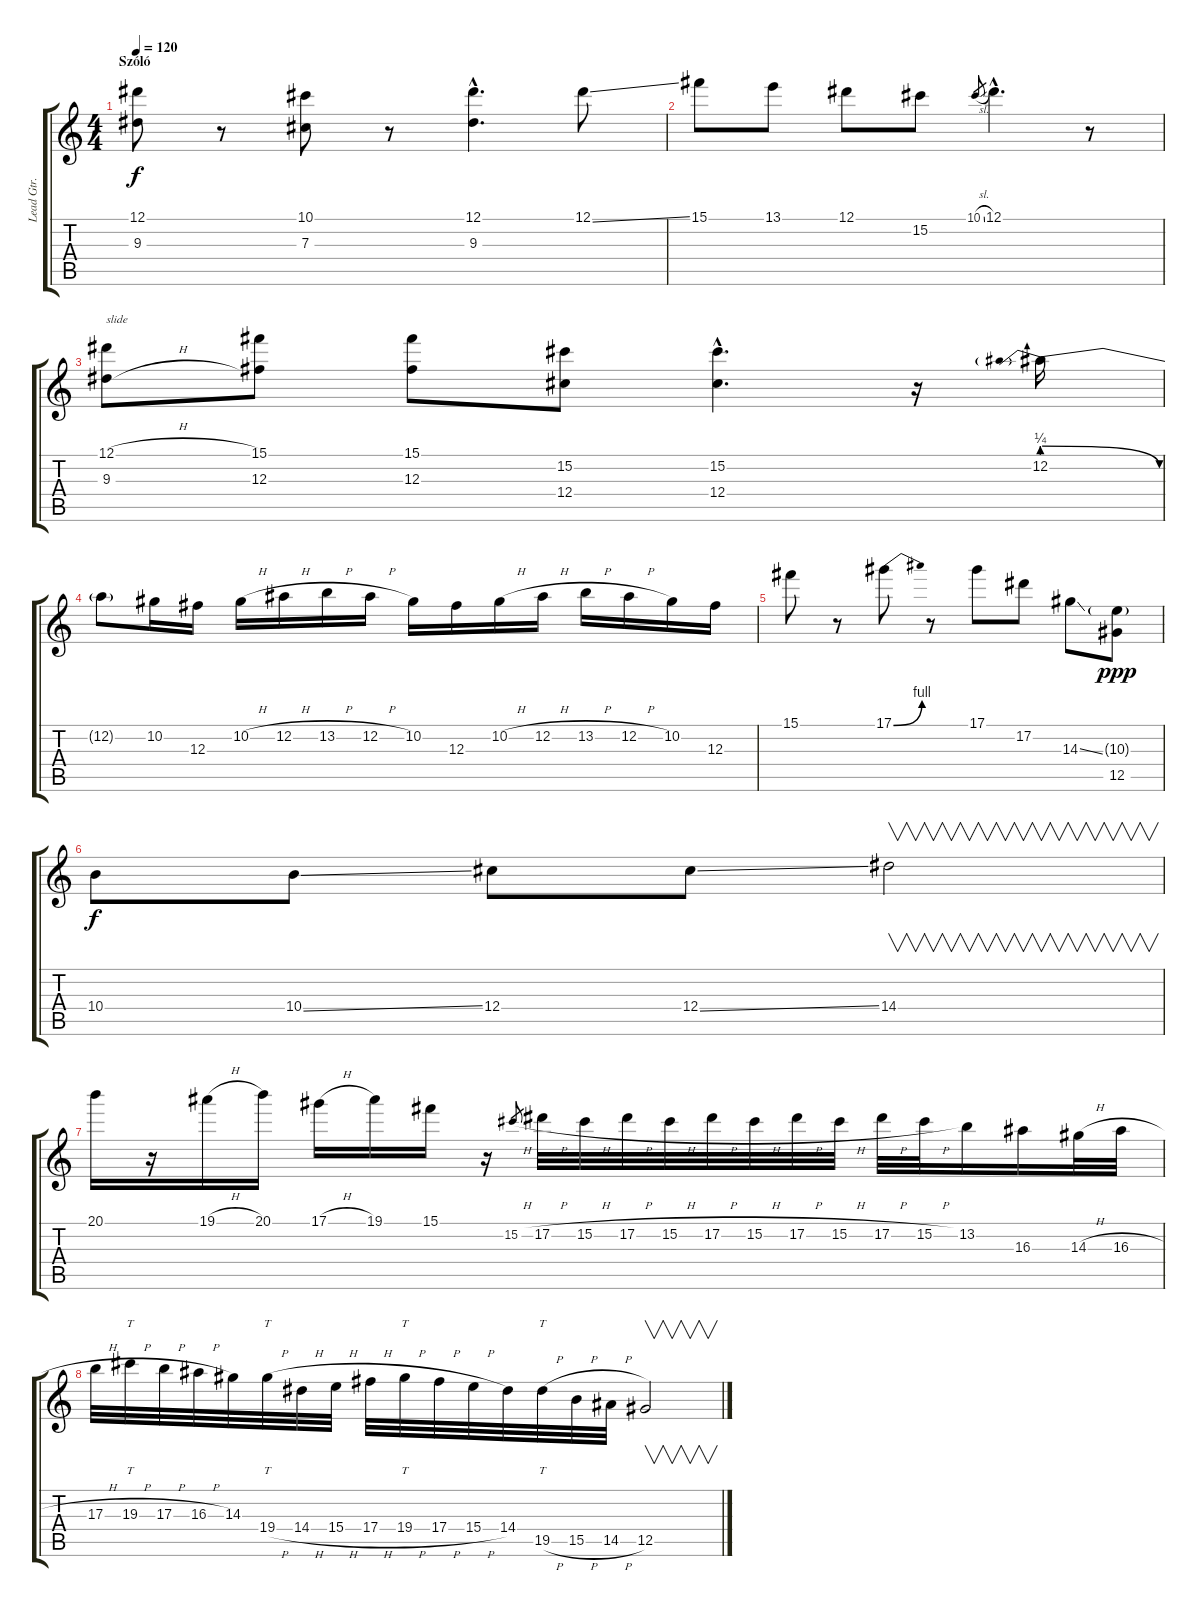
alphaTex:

\track ("Lead Gtr." "Lead Gtr.") {instrument overdrivenguitar}
\staff {score tabs}
\tuning (Eb4 Bb3 Gb3 Db3 Ab2 Eb2) {hide}
\ts (4 4)
\section ("" "Szóló")
\tempo 120
\clef g2
\ks c
(12.1 9.3).8{dy f volume 15 balance 8} r.8 (10.1 7.3).8 r.8 (12.1{hac} 9.3{hac}).4{d} 12.1{ss}.8 |
15.1.8 13.1.8 12.1.8 15.2.8 10.1{sl}.8{gr} 12.1{hac}.4{d} r.8 |
(12.1{h} 9.3{h}).8{txt "slide"} (15.1 12.3).8 (15.1 12.3).8 (15.2 12.4).8 (15.2{hac} 12.4{hac}).4{d} r.16 12.2{be (prebendrelease 0 1 60 0)}.16 |
12.2{t}.8 10.2.16 12.3.16 10.2{h}.16 12.2{h}.16 13.2{h}.16 12.2{h}.16 10.2.16 12.3.16 10.2{h}.16 12.2{h}.16 13.2{h}.16 12.2{h}.16 10.2.16 12.3.16 |
15.1.8 r.8 17.1{be (bend 0 0 60 4)}.8 r.8 17.1.8 17.2.8 14.3{ss}.8 (10.3{g} 12.5).8{dy ppp} |
10.4.8{dy f} 10.4{ss}.8 12.4.8 12.4{ss}.8 14.4.2{v} |
20.1.16 r.16 19.1{h}.16 20.1.16 17.1{h}.16 19.1.16 15.1.16 r.16 15.2{h}.8{gr} 17.2{h}.32 15.2{h}.32 17.2{h}.32 15.2{h}.32 17.2{h}.32 15.2{h}.32 17.2{h}.32 15.2{h}.32 17.2{h}.32 15.2{h}.32 13.2.16 16.3.16 14.3{h}.32 16.3{h}.32 |
17.3{h}.32 19.3{h}.32{tt} 17.3{h}.32 16.3{h}.32 14.3.32 19.4{h}.32{tt} 14.4{h}.32 15.4{h}.32 17.4{h}.32 19.4{h}.32{tt} 17.4{h}.32 15.4{h}.32 14.4.32 19.5{h}.32{tt} 15.5{h}.32 14.5{h}.32 12.5.2{v}
